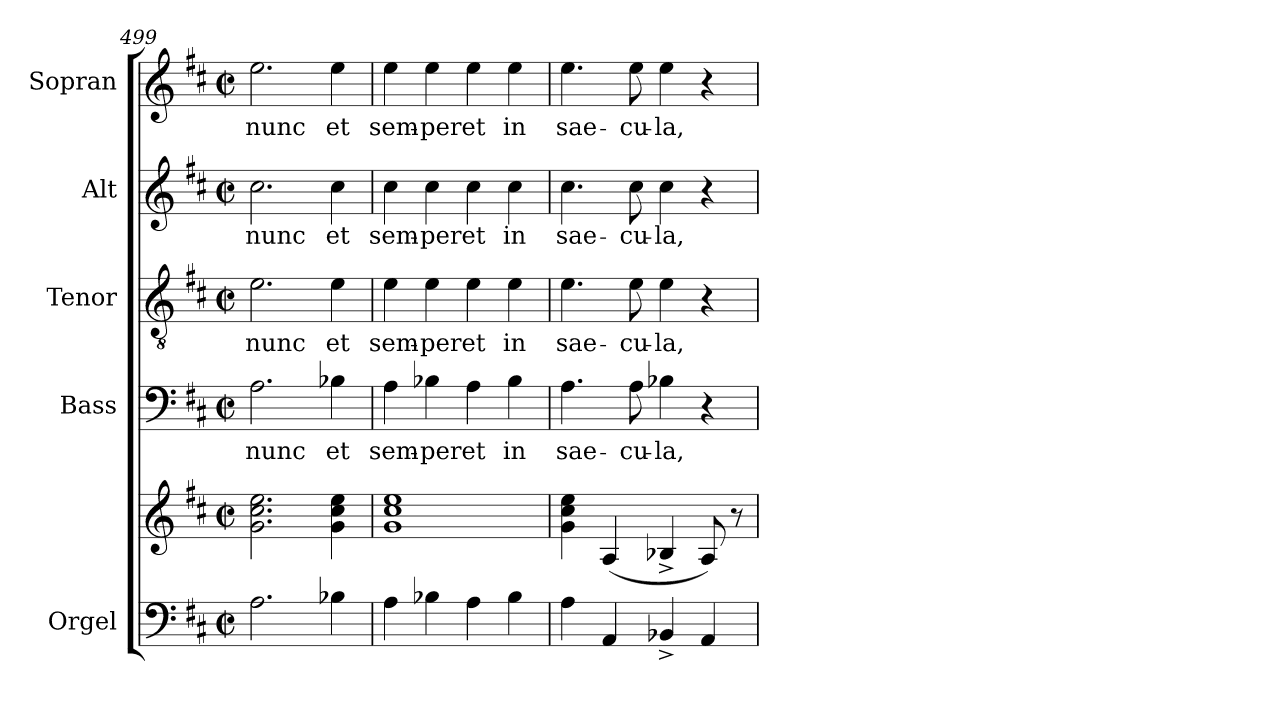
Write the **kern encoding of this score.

**kern	**kern	**kern	**text	**kern	**text	**kern	**text	**kern	**text
*part5	*part5	*part4	*part4	*part3	*part3	*part2	*part2	*part1	*part1
*staff6	*staff5	*staff4	*staff4	*staff3	*staff3	*staff2	*staff2	*staff1	*staff1
*I"Orgel	*	*I"Bass	*	*I"Tenor	*	*I"Alt	*	*I"Sopran	*
*I'Org.	*	*I'B.	*	*I'T.	*	*I'A.	*	*I'S.	*
*clefF4	*clefG2	*clefF4	*	*clefGv2	*	*clefG2	*	*clefG2	*
*k[f#c#]	*k[f#c#]	*k[f#c#]	*	*k[f#c#]	*	*k[f#c#]	*	*k[f#c#]	*
*D:	*D:	*D:	*	*D:	*	*D:	*	*D:	*
*M2/2	*M2/2	*M2/2	*	*M2/2	*	*M2/2	*	*M2/2	*
*met(c|)	*met(c|)	*met(c|)	*	*met(c|)	*	*met(c|)	*	*met(c|)	*
=499	=499	=499	=499	=499	=499	=499	=499	=499	=499
!	!	!	!LO:LY:b	!	!LO:LY:b	!	!LO:LY:b	!	!LO:LY:b
2.A\	2.g\ 2.cc#\ 2.ee\	2.A\	nunc	2.e\	nunc	2.cc#\	nunc	2.ee\	nunc
!	!	!	!LO:LY:b	!	!LO:LY:b	!	!LO:LY:b	!	!LO:LY:b
4B-X\	4g\ 4cc#\ 4ee\	4B-X\	et	4e\	et	4cc#\	et	4ee\	et
=500	=500	=500	=500	=500	=500	=500	=500	=500	=500
!	!	!	!LO:LY:b	!	!LO:LY:b	!	!LO:LY:b	!	!LO:LY:b
4A\	1g 1cc# 1ee	4A\	sem-	4e\	sem-	4cc#\	sem-	4ee\	sem-
!	!	!	!LO:LY:b	!	!LO:LY:b	!	!LO:LY:b	!	!LO:LY:b
4B-X\	.	4B-X\	-per	4e\	-per	4cc#\	-per	4ee\	-per
!	!	!	!LO:LY:b	!	!LO:LY:b	!	!LO:LY:b	!	!LO:LY:b
4A\	.	4A\	et	4e\	et	4cc#\	et	4ee\	et
!	!	!	!LO:LY:b	!	!LO:LY:b	!	!LO:LY:b	!	!LO:LY:b
4B-\	.	4B-\	in	4e\	in	4cc#\	in	4ee\	in
=501	=501	=501	=501	=501	=501	=501	=501	=501	=501
!	!	!	!LO:LY:b	!	!LO:LY:b	!	!LO:LY:b	!	!LO:LY:b
4A\	4g\ 4cc#\ 4ee\	4.A\	sae-	4.e\	sae-	4.cc#\	sae-	4.ee\	sae-
4AA/	(<4A/	.	.	.	.	.	.	.	.
!	!	!	!LO:LY:b	!	!LO:LY:b	!	!LO:LY:b	!	!LO:LY:b
.	.	8A\	-cu-	8e\	-cu-	8cc#\	-cu-	8ee\	-cu-
!	!	!	!LO:LY:b	!	!LO:LY:b	!	!LO:LY:b	!	!LO:LY:b
4BB-X^</	4B-X^</	4B-X\	-la,	4e\	-la,	4cc#\	-la,	4ee\	-la,
4AA/	8A/)	4r	.	4r	.	4r	.	4r	.
.	8r	.	.	.	.	.	.	.	.
=	=	=	=	=	=	=	=	=	=
*-	*-	*-	*-	*-	*-	*-	*-	*-	*-
